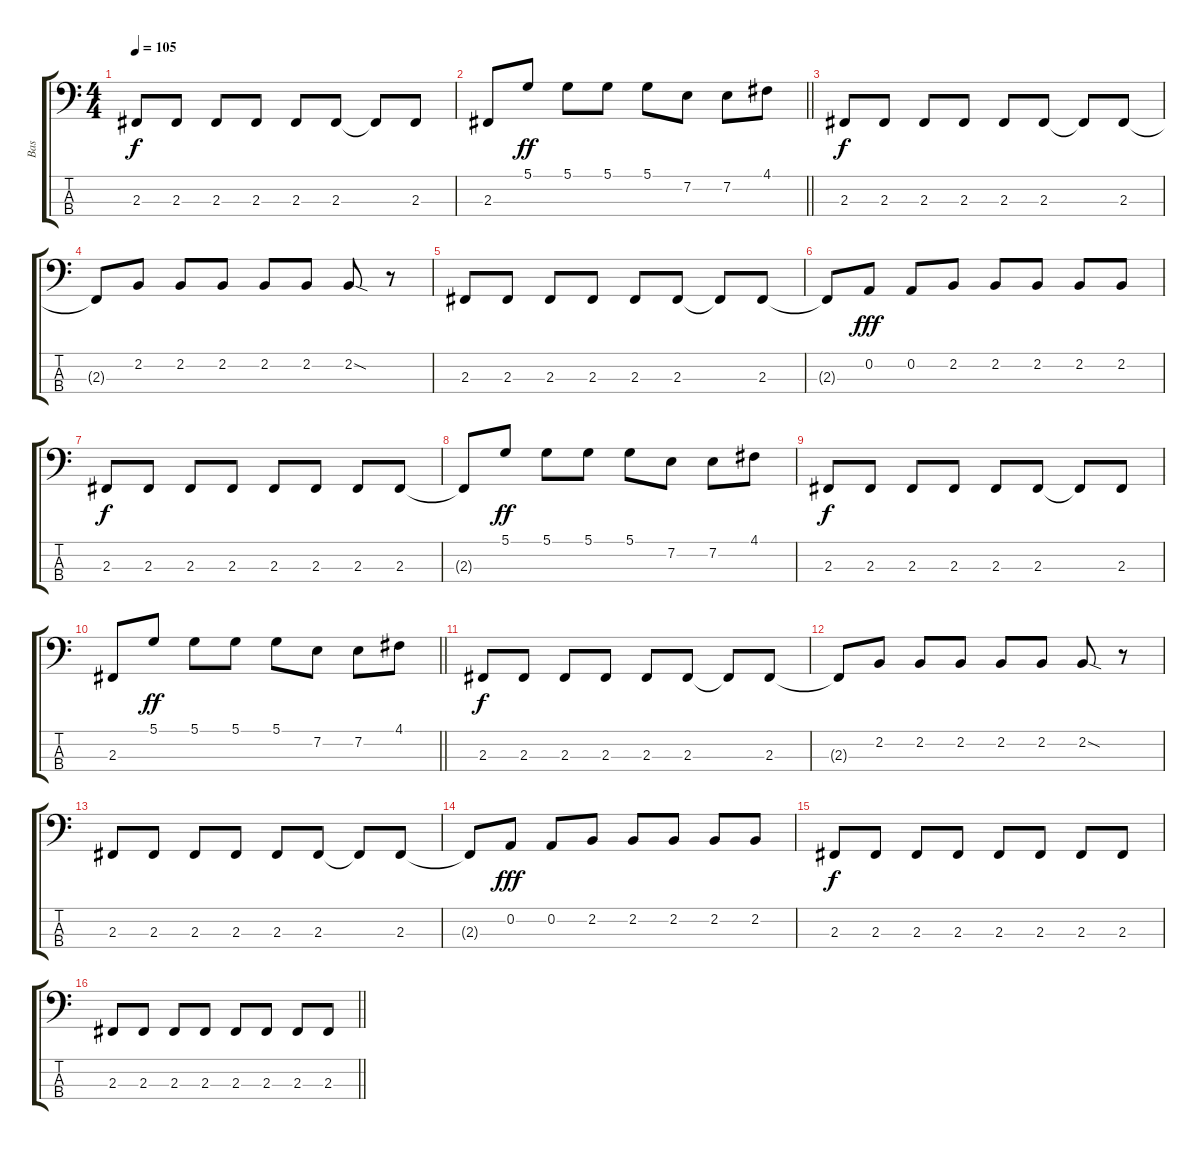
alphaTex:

\track ("Bas" "Bas") {instrument electricbasspick}
\staff {score tabs}
\tuning (D2 A1 E1 B0) {hide}
\ts (4 4)
\tempo 105
\clef f4
\ks c
2.3.8{dy f} 2.3.8 2.3.8 2.3.8 2.3.8 2.3.8 2.3{t}.8 2.3.8 |
\barLineRight lightlight
2.3.8 5.1.8{dy ff} 5.1.8 5.1.8 5.1.8 7.2.8 7.2.8 4.1.8 |
2.3.8{dy f} 2.3.8 2.3.8 2.3.8 2.3.8 2.3.8 2.3{t}.8 2.3.8 |
2.3{t}.8 2.2.8 2.2.8 2.2.8 2.2.8 2.2.8 2.2{sod}.8 r.8 |
2.3.8 2.3.8 2.3.8 2.3.8 2.3.8 2.3.8 2.3{t}.8 2.3.8 |
2.3{t}.8 0.2.8{dy fff} 0.2.8 2.2.8 2.2.8 2.2.8 2.2.8 2.2.8 |
2.3.8{dy f} 2.3.8 2.3.8 2.3.8 2.3.8 2.3.8 2.3.8 2.3.8 |
2.3{t}.8 5.1.8{dy ff} 5.1.8 5.1.8 5.1.8 7.2.8 7.2.8 4.1.8 |
2.3.8{dy f} 2.3.8 2.3.8 2.3.8 2.3.8 2.3.8 2.3{t}.8 2.3.8 |
\barLineRight lightlight
2.3.8 5.1.8{dy ff} 5.1.8 5.1.8 5.1.8 7.2.8 7.2.8 4.1.8 |
2.3.8{dy f} 2.3.8 2.3.8 2.3.8 2.3.8 2.3.8 2.3{t}.8 2.3.8 |
2.3{t}.8 2.2.8 2.2.8 2.2.8 2.2.8 2.2.8 2.2{sod}.8 r.8 |
2.3.8 2.3.8 2.3.8 2.3.8 2.3.8 2.3.8 2.3{t}.8 2.3.8 |
2.3{t}.8 0.2.8{dy fff} 0.2.8 2.2.8 2.2.8 2.2.8 2.2.8 2.2.8 |
2.3.8{dy f} 2.3.8 2.3.8 2.3.8 2.3.8 2.3.8 2.3.8 2.3.8 |
\barLineRight lightlight
2.3.8 2.3.8 2.3.8 2.3.8 2.3.8 2.3.8 2.3.8 2.3.8
